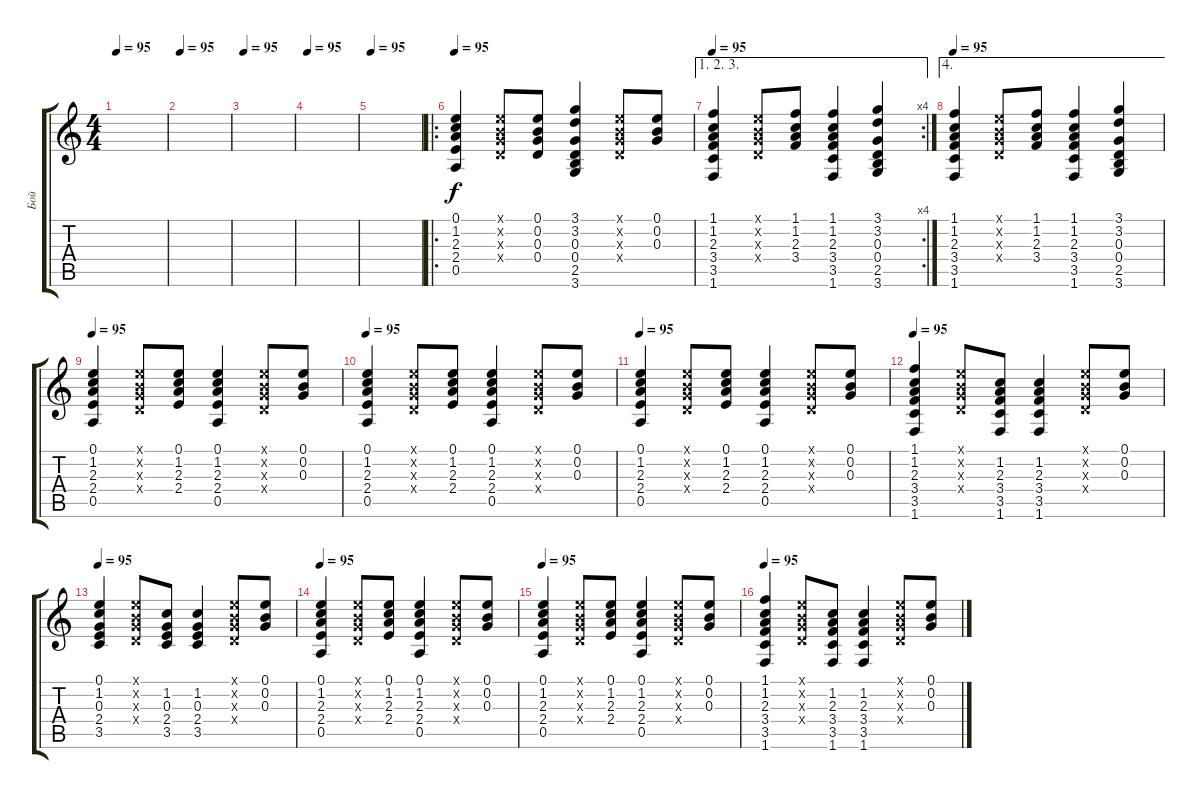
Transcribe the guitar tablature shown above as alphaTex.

\track ("Бой" "Бой") {instrument acousticguitarsteel}
\staff {score tabs}
\tuning (E4 B3 G3 D3 A2 E2) {hide}
\ts (4 4)
\tempo 95
\clef g2
\ks c
|
\tempo 95
|
\tempo 95
|
\tempo 95
|
\tempo 95
|
\ro
\tempo 95
(0.1 1.2 2.3 2.4 0.5).4{volume 11} (0.1{x} 0.2{x} 0.3{x} 0.4{x}).8 (0.1 0.2 0.3 0.4).8 (3.1 3.2 0.3 0.4 2.5 3.6).4 (0.1{x} 0.2{x} 0.3{x} 0.4{x}).8 (0.1 0.2 0.3).8 |
\ae (1 2 3)
\rc 4
\tempo 95
(1.1 1.2 2.3 3.4 3.5 1.6).4 (0.1{x} 0.2{x} 0.3{x} 0.4{x}).8 (1.1 1.2 2.3 3.4).8 (1.1 1.2 2.3 3.4 3.5 1.6).4 (3.1 3.2 0.3 0.4 2.5 3.6).4 |
\ae 4
\tempo 95
(1.1 1.2 2.3 3.4 3.5 1.6).4 (0.1{x} 0.2{x} 0.3{x} 0.4{x}).8 (1.1 1.2 2.3 3.4).8 (1.1 1.2 2.3 3.4 3.5 1.6).4 (3.1 3.2 0.3 0.4 2.5 3.6).4 |
\tempo 95
(0.1 1.2 2.3 2.4 0.5).4 (0.1{x} 0.2{x} 0.3{x} 0.4{x}).8 (0.1 1.2 2.3 2.4).8 (0.1 1.2 2.3 2.4 0.5).4 (0.1{x} 0.2{x} 0.3{x} 0.4{x}).8 (0.1 0.2 0.3).8 |
\tempo 95
(0.1 1.2 2.3 2.4 0.5).4 (0.1{x} 0.2{x} 0.3{x} 0.4{x}).8 (0.1 1.2 2.3 2.4).8 (0.1 1.2 2.3 2.4 0.5).4 (0.1{x} 0.2{x} 0.3{x} 0.4{x}).8 (0.1 0.2 0.3).8 |
\tempo 95
(0.1 1.2 2.3 2.4 0.5).4 (0.1{x} 0.2{x} 0.3{x} 0.4{x}).8 (0.1 1.2 2.3 2.4).8 (0.1 1.2 2.3 2.4 0.5).4 (0.1{x} 0.2{x} 0.3{x} 0.4{x}).8 (0.1 0.2 0.3).8 |
\tempo 95
(1.1 1.2 2.3 3.4 3.5 1.6).4 (0.1{x} 0.2{x} 0.3{x} 0.4{x}).8 (1.2 2.3 3.4 3.5 1.6).8 (1.2 2.3 3.4 3.5 1.6).4 (0.1{x} 0.2{x} 0.3{x} 0.4{x}).8 (0.1 0.2 0.3).8 |
\tempo 95
(0.1 1.2 0.3 2.4 3.5).4 (0.1{x} 0.2{x} 0.3{x} 0.4{x}).8 (1.2 0.3 2.4 3.5).8 (1.2 0.3 2.4 3.5).4 (0.1{x} 0.2{x} 0.3{x} 0.4{x}).8 (0.1 0.2 0.3).8 |
\tempo 95
(0.1 1.2 2.3 2.4 0.5).4 (0.1{x} 0.2{x} 0.3{x} 0.4{x}).8 (0.1 1.2 2.3 2.4).8 (0.1 1.2 2.3 2.4 0.5).4 (0.1{x} 0.2{x} 0.3{x} 0.4{x}).8 (0.1 0.2 0.3).8 |
\tempo 95
(0.1 1.2 2.3 2.4 0.5).4 (0.1{x} 0.2{x} 0.3{x} 0.4{x}).8 (0.1 1.2 2.3 2.4).8 (0.1 1.2 2.3 2.4 0.5).4 (0.1{x} 0.2{x} 0.3{x} 0.4{x}).8 (0.1 0.2 0.3).8 |
\tempo 95
(1.1 1.2 2.3 3.4 3.5 1.6).4 (0.1{x} 0.2{x} 0.3{x} 0.4{x}).8 (1.2 2.3 3.4 3.5 1.6).8 (1.2 2.3 3.4 3.5 1.6).4 (0.1{x} 0.2{x} 0.3{x} 0.4{x}).8 (0.1 0.2 0.3).8
